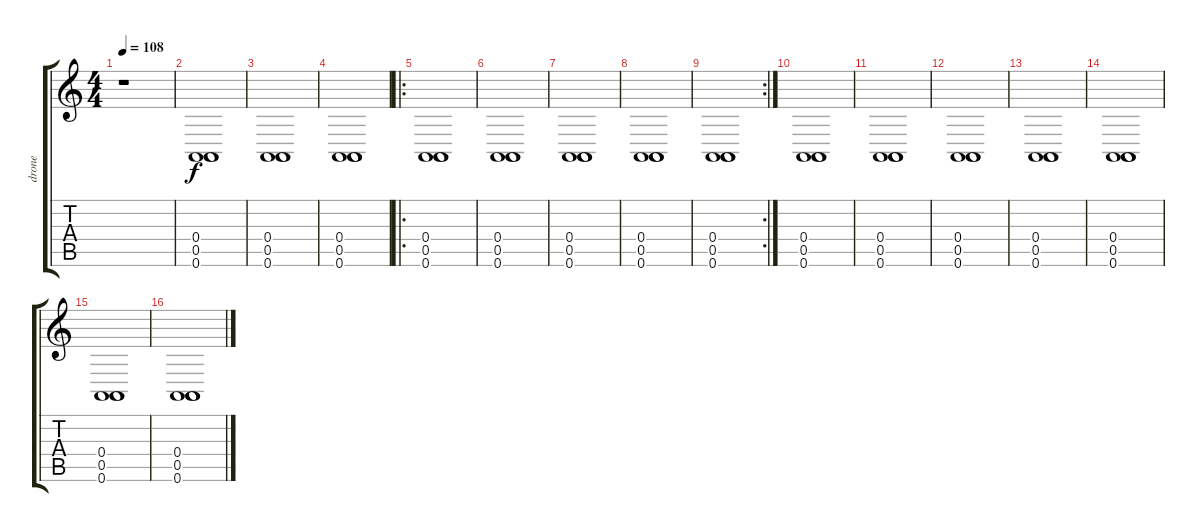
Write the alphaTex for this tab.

\track ("drone" "drone") {instrument rockorgan}
\staff {score tabs}
\tuning (E4 B3 G3 A2 A2 A2) {hide}
\ts (4 4)
\tempo 108
\clef g2
\ks c
r.1{dy f instrument rockorgan} |
(0.4 0.5 0.6).1 |
(0.4 0.5 0.6).1 |
(0.4 0.5 0.6).1 |
\ro
(0.4 0.5 0.6).1 |
(0.4 0.5 0.6).1 |
(0.4 0.5 0.6).1 |
(0.4 0.5 0.6).1 |
\rc 2
(0.4 0.5 0.6).1 |
(0.4 0.5 0.6).1 |
(0.4 0.5 0.6).1 |
(0.4 0.5 0.6).1 |
(0.4 0.5 0.6).1 |
(0.4 0.5 0.6).1 |
(0.4 0.5 0.6).1 |
(0.4 0.5 0.6).1
